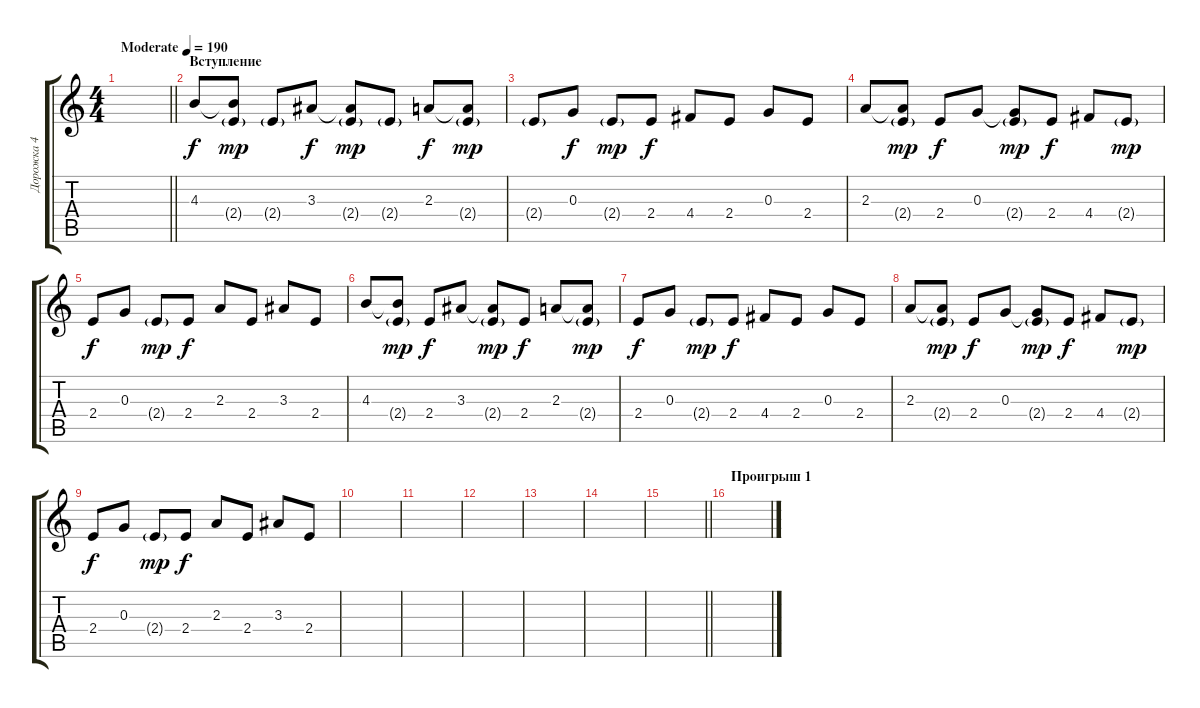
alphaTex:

\track ("Дорожка 4" "Дорожка 4") {instrument electricguitarclean}
\staff {score tabs}
\tuning (E4 B3 G3 D3 A2 E2) {hide}
\ts (4 4)
\tempo (190 "Moderate")
\clef g2
\barLineRight lightlight
\ks c
|
\section ("" "Вступление")
4.3.8 (4.3{t} 2.4{g}).8{dy mp} 2.4{g}.8 3.3.8{dy f} (3.3{t} 2.4{g}).8{dy mp} 2.4{g}.8 2.3.8{dy f} (2.3{t} 2.4{g}).8{dy mp} |
2.4{g}.8 0.3.8{dy f} 2.4{g}.8{dy mp} 2.4.8{dy f} 4.4.8 2.4.8 0.3.8 2.4.8 |
2.3.8 (2.3{t} 2.4{g}).8{dy mp} 2.4.8{dy f} 0.3.8 (0.3{t} 2.4{g}).8{dy mp} 2.4.8{dy f} 4.4.8 2.4{g}.8{dy mp} |
2.4.8{dy f} 0.3.8 2.4{g}.8{dy mp} 2.4.8{dy f} 2.3.8 2.4.8 3.3.8 2.4.8 |
4.3.8 (4.3{t} 2.4{g}).8{dy mp} 2.4.8{dy f} 3.3.8 (3.3{t} 2.4{g}).8{dy mp} 2.4.8{dy f} 2.3.8 (2.3{t} 2.4{g}).8{dy mp} |
2.4.8{dy f} 0.3.8 2.4{g}.8{dy mp} 2.4.8{dy f} 4.4.8 2.4.8 0.3.8 2.4.8 |
2.3.8 (2.3{t} 2.4{g}).8{dy mp} 2.4.8{dy f} 0.3.8 (0.3{t} 2.4{g}).8{dy mp} 2.4.8{dy f} 4.4.8 2.4{g}.8{dy mp} |
2.4.8{dy f} 0.3.8 2.4{g}.8{dy mp} 2.4.8{dy f} 2.3.8 2.4.8 3.3.8 2.4.8 |
|
|
|
|
|
\barLineRight lightlight
|
\section ("" "Проигрыш 1")
